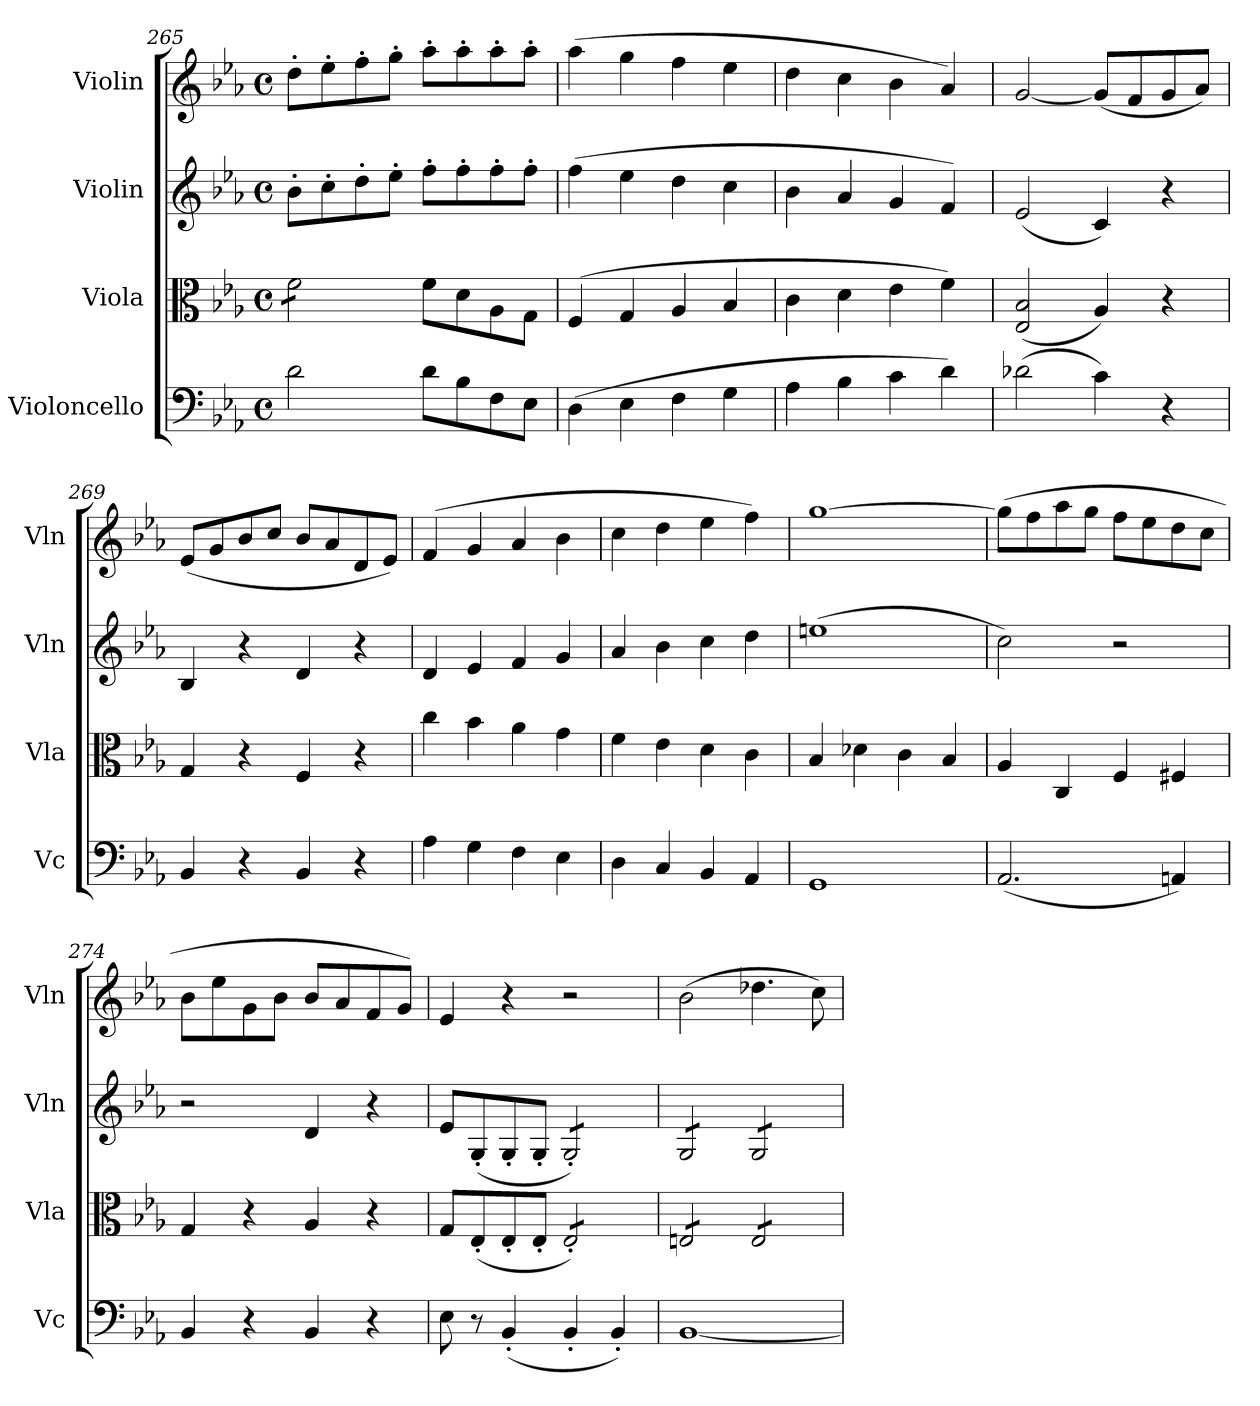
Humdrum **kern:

**kern	**kern	**kern	**kern
*part4	*part3	*part2	*part1
*staff4	*staff3	*staff2	*staff1
*I"Violoncello	*I"Viola	*I"Violin	*I"Violin
*I'Vc	*I'Vla	*I'Vln	*I'Vln
*clefF4	*clefC3	*clefG2	*clefG2
*k[b-e-a-]	*k[b-e-a-]	*k[b-e-a-]	*k[b-e-a-]
*M4/4	*M4/4	*M4/4	*M4/4
*met(c)	*met(c)	*met(c)	*met(c)
=265	=265	=265	=265
*	*tremolo	*	*
2d\	8f\L	8b-'\L	8dd'\L
.	8f\	8cc'\	8ee-'\
.	8f\	8dd'\	8ff'\
.	8f\J	8ee-'\J	8gg'\J
*	*Xtremolo	*	*
8d\L	8f\L	8ff'\L	8aa-'\L
8B-\	8d\	8ff'\	8aa-'\
8F\	8A-\	8ff'\	8aa-'\
8E-\J	8G\J	8ff'\J	8aa-'\J
=266	=266	=266	=266
(4D\	(4F/	(4ff\	(4aa-\
4E-\	4G/	4ee-\	4gg\
4F\	4A-/	4dd\	4ff\
4G\	4B-/	4cc\	4ee-\
=267	=267	=267	=267
4A-\	4c\	4b-\	4dd\
4B-\	4d\	4a-/	4cc\
4c\	4e-\	4g/	4b-\
4d\)	4f\)	4f/)	4a-/)
=268	=268	=268	=268
(2d-X\	(>2E-/ 2B-/	(2e-/	[2g/
4c\)	4A-/)	4c/)	(8g/L]
.	.	.	8f/
4r	4r	4r	8g/
.	.	.	8a-/J)
!!LO:LB:g=z
=269	=269	=269	=269
4BB-/	4G/	4B-/	(8e-/L
.	.	.	8g/
4r	4r	4r	8b-/
.	.	.	8cc/J
4BB-/	4F/	4d/	8b-/L
.	.	.	8a-/
4r	4r	4r	8d/
.	.	.	8e-/J)
=270	=270	=270	=270
4A-\	4cc\	4d/	(4f/
4G\	4b-\	4e-/	4g/
4F\	4a-\	4f/	4a-/
4E-\	4g\	4g/	4b-\
=271	=271	=271	=271
4D\	4f\	4a-/	4cc\
4C/	4e-\	4b-\	4dd\
4BB-/	4d\	4cc\	4ee-\
4AA-/	4c\	4dd\	4ff\)
=272	=272	=272	=272
1GG	4B-/	(1een	[1gg
.	4d-X\	.	.
.	4c\	.	.
.	4B-/	.	.
=273	=273	=273	=273
(2.AA-/	4A-/	2cc\)	(8gg\L]
.	.	.	8ff\
.	4C/	.	8aa-\
.	.	.	8gg\J
.	4F/	2r	8ff\L
.	.	.	8ee-\
4AAn/)	4F#X/	.	8dd\
.	.	.	8cc\J
=274	=274	=274	=274
4BB-/	4G/	2r	8b-\L
.	.	.	8ee-\
4r	4r	.	8g\
.	.	.	8b-\J
4BB-/	4A-/	4d/	8b-/L
.	.	.	8a-/
4r	4r	4r	8f/
.	.	.	8g/J)
=275	=275	=275	=275
8E-\	8G/L	8e-/L	4e-/
8r	(8E-'/	(8G'/	.
(4BB-'/	8E-'/	8G'/	4r
.	8E-'/J	8G'/J	.
*	*tremolo	*	*
*	*	*tremolo	*
4BB-'/	8E-'/)L	8G'/)L	2r
.	8E-'/)	8G'/)	.
4BB-'/)	8E-'/)	8G'/)	.
.	8E-'/)J	8G'/)J	.
=276	=276	=276	=276
[1BB-	8En/L	8G/L	(2b-\
.	8En/	8G/	.
.	8En/	8G/	.
.	8En/J	8G/J	.
.	8E/L	8G/L	4.dd-X\
.	8E/	8G/	.
.	8E/	8G/	.
.	8E/J	8G/J	8cc\)
*	*	*Xtremolo	*
*	*Xtremolo	*	*
=	=	=	=
*-	*-	*-	*-
